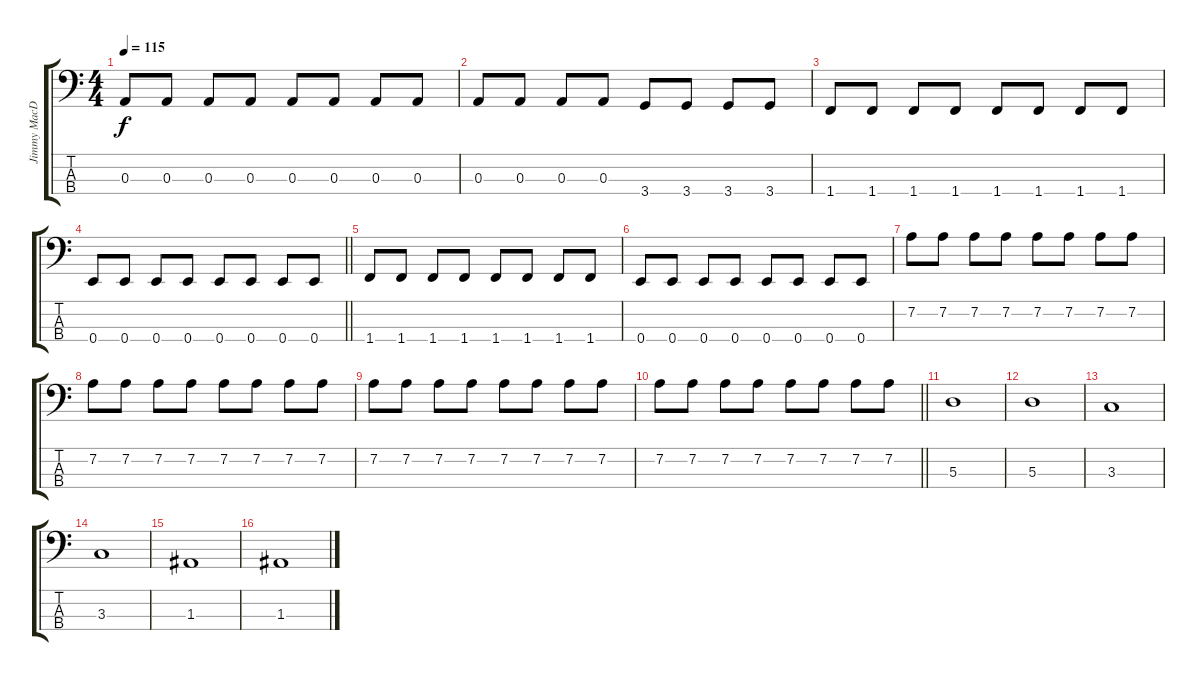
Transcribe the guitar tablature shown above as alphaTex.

\track ("Jimmy MacDonough" "Jimmy MacD") {instrument electricbasspick}
\staff {score tabs}
\tuning (G2 D2 A1 E1) {hide}
\ts (4 4)
\tempo 115
\clef f4
\ks c
0.3.8{dy f} 0.3.8 0.3.8 0.3.8 0.3.8 0.3.8 0.3.8 0.3.8 |
0.3.8 0.3.8 0.3.8 0.3.8 3.4.8 3.4.8 3.4.8 3.4.8 |
1.4.8 1.4.8 1.4.8 1.4.8 1.4.8 1.4.8 1.4.8 1.4.8 |
\barLineRight lightlight
0.4.8 0.4.8 0.4.8 0.4.8 0.4.8 0.4.8 0.4.8 0.4.8 |
1.4.8 1.4.8 1.4.8 1.4.8 1.4.8 1.4.8 1.4.8 1.4.8 |
0.4.8 0.4.8 0.4.8 0.4.8 0.4.8 0.4.8 0.4.8 0.4.8 |
7.2.8 7.2.8 7.2.8 7.2.8 7.2.8 7.2.8 7.2.8 7.2.8 |
7.2.8 7.2.8 7.2.8 7.2.8 7.2.8 7.2.8 7.2.8 7.2.8 |
7.2.8 7.2.8 7.2.8 7.2.8 7.2.8 7.2.8 7.2.8 7.2.8 |
\barLineRight lightlight
7.2.8 7.2.8 7.2.8 7.2.8 7.2.8 7.2.8 7.2.8 7.2.8 |
5.3.1 |
5.3.1 |
3.3.1 |
3.3.1 |
1.3.1 |
1.3.1
